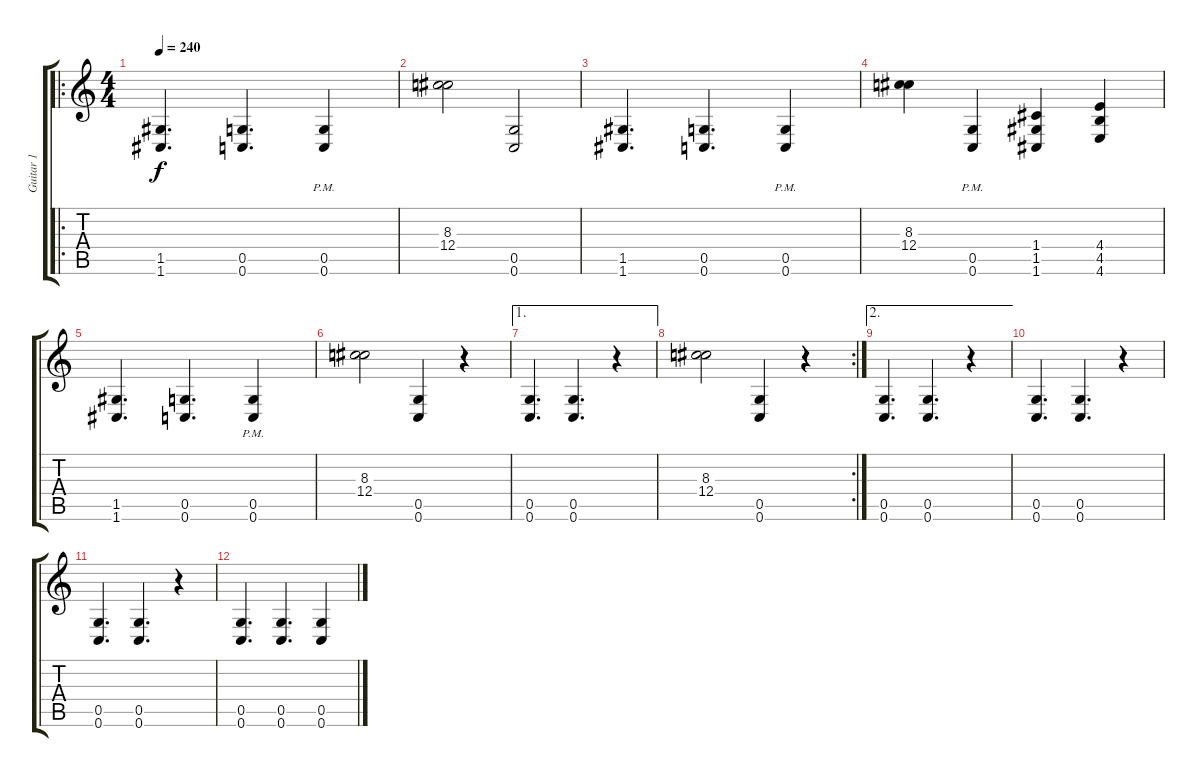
\track ("Guitar 1" "Guitar 1") {instrument distortionguitar}
\staff {score tabs}
\tuning (D4 A3 F3 C3 G2 C2) {hide}
\ro
\ts (4 4)
\tempo 240
\clef g2
\ks c
(1.5 1.6).4{d dy f} (0.5 0.6).4{d} (0.5{pm} 0.6{pm}).4 |
(8.3 12.4).2 (0.5 0.6).2 |
(1.5 1.6).4{d} (0.5 0.6).4{d} (0.5{pm} 0.6{pm}).4 |
(8.3 12.4).4 (0.5{pm} 0.6{pm}).4 (1.4 1.5 1.6).4 (4.4 4.5 4.6).4 |
(1.5 1.6).4{d} (0.5 0.6).4{d} (0.5{pm} 0.6{pm}).4 |
(8.3 12.4).2 (0.5 0.6).4 r.4 |
\ae 1
(0.5 0.6).4{d} (0.5 0.6).4{d} r.4 |
\rc 2
(8.3 12.4).2 (0.5 0.6).4 r.4 |
\ae 2
(0.5 0.6).4{d} (0.5 0.6).4{d} r.4 |
(0.5 0.6).4{d} (0.5 0.6).4{d} r.4 |
(0.5 0.6).4{d} (0.5 0.6).4{d} r.4 |
(0.5 0.6).4{d} (0.5 0.6).4{d} (0.5 0.6).4
